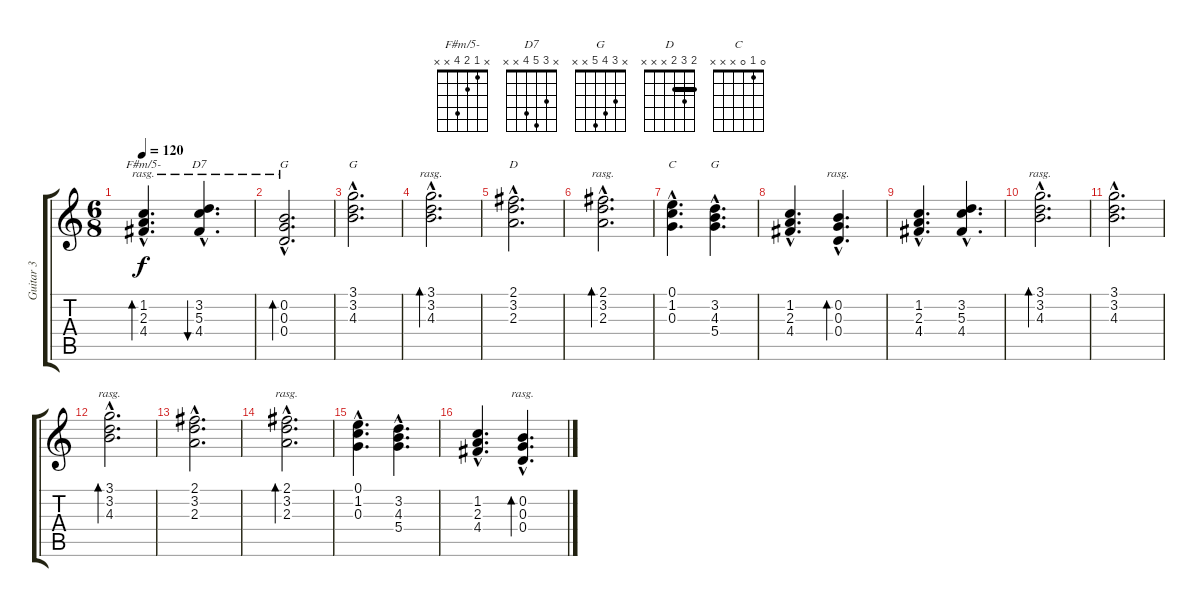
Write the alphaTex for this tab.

\track ("Guitar 3" "Guitar 3") {instrument acousticguitarsteel}
\staff {score tabs}
\tuning (E4 B3 G3 D3 A2 E2) {hide}
\chord ("F#m/5-" x 1 2 4 x x)
\chord ("D7" x 3 5 4 x x)
\chord ("G" x 0 0 0 x x)
\chord ("G" 3 3 4 x x x) {barre 3}
\chord ("D" 2 3 2 x x x) {barre 2}
\chord ("C" 0 1 0 x x x)
\chord ("G" x 3 4 5 x x)
\ts (6 8)
\tempo 120
\clef g2
\ks c
(1.2{hac} 2.3{hac} 4.4{hac}).4{d bd 480 ch "F#m/5-" rasg ii dy f} (3.2{hac} 5.3{hac} 4.4{hac}).4{d bu 480 ch "D7" rasg ii} |
(0.2{hac} 0.3{hac} 0.4{hac}).2{d bd 480 ch "G" rasg ii} |
(3.1{hac} 3.2{hac} 4.3{hac}).2{d ch "G"} |
(3.1{hac} 3.2{hac} 4.3{hac}).2{d bd 480 rasg ii} |
(2.1{hac} 3.2{hac} 2.3{hac}).2{d ch "D"} |
(2.1{hac} 3.2{hac} 2.3{hac}).2{d bd 480 rasg ii} |
(0.1{hac} 1.2{hac} 0.3{hac}).4{d ch "C"} (3.2{hac} 4.3{hac} 5.4{hac}).4{d ch "G"} |
(1.2{hac} 2.3{hac} 4.4{hac}).4{d} (0.2{hac} 0.3{hac} 0.4{hac}).4{d bd 480 rasg ii} |
(1.2{hac} 2.3{hac} 4.4{hac}).4{d} (3.2{hac} 5.3{hac} 4.4{hac}).4{d} |
(3.1{hac} 3.2{hac} 4.3{hac}).2{d bd 480 rasg ii} |
(3.1{hac} 3.2{hac} 4.3{hac}).2{d} |
(3.1{hac} 3.2{hac} 4.3{hac}).2{d bd 480 rasg ii} |
(2.1{hac} 3.2{hac} 2.3{hac}).2{d} |
(2.1{hac} 3.2{hac} 2.3{hac}).2{d bd 480 rasg ii} |
(0.1{hac} 1.2{hac} 0.3{hac}).4{d} (3.2{hac} 4.3{hac} 5.4{hac}).4{d} |
(1.2{hac} 2.3{hac} 4.4{hac}).4{d} (0.2{hac} 0.3{hac} 0.4{hac}).4{d bd 120 rasg ii}
